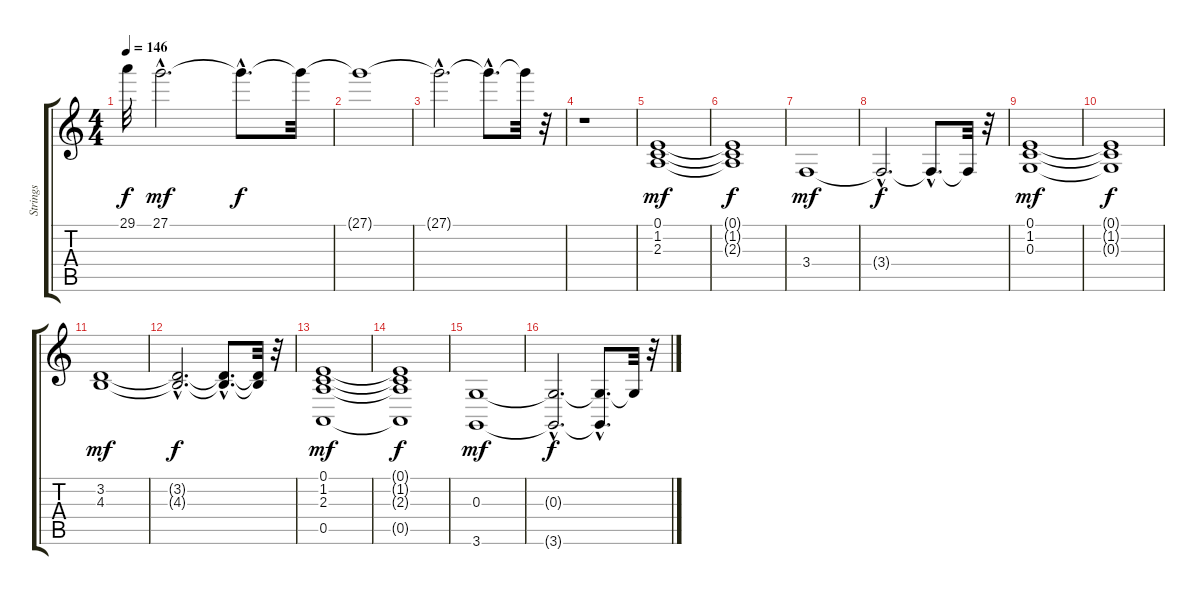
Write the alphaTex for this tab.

\track ("Strings" "Strings") {instrument stringensemble1}
\staff {score tabs}
\tuning (E4 B3 G3 D3 A2 E2) {hide}
\ts (4 4)
\tempo 146
\clef g2
\ks c
29.1{t}.32{dy f} 27.1{hac}.2{d dy mf} 27.1{hac t}.8{d dy f} 27.1{t}.32 |
27.1{t}.1 |
27.1{hac t}.2{d} 27.1{hac t}.8{d} 27.1{t}.32 r.32 |
r.1 |
(0.1 1.2 2.3).1{dy mf} |
(0.1{t} 1.2{t} 2.3{t}).1{dy f} |
3.4.1{dy mf} |
3.4{hac t}.2{d dy f} 3.4{hac t}.8{d} 3.4{t}.32 r.32 |
(0.1 1.2 0.3).1{dy mf} |
(0.1{t} 1.2{t} 0.3{t}).1{dy f} |
(3.2 4.3).1{dy mf} |
(3.2{hac t} 4.3{hac t}).2{d dy f} (3.2{hac t} 4.3{hac t}).8{d} (3.2{t} 4.3{t}).32 r.32 |
(0.1 1.2 2.3 0.5).1{dy mf} |
(0.1{t} 1.2{t} 2.3{t} 0.5{t}).1{dy f} |
(0.3 3.6).1{dy mf} |
(0.3{hac t} 3.6{hac t}).2{d dy f} (0.3{hac t} 3.6{hac t}).8{d} 0.3{t}.32 r.32
